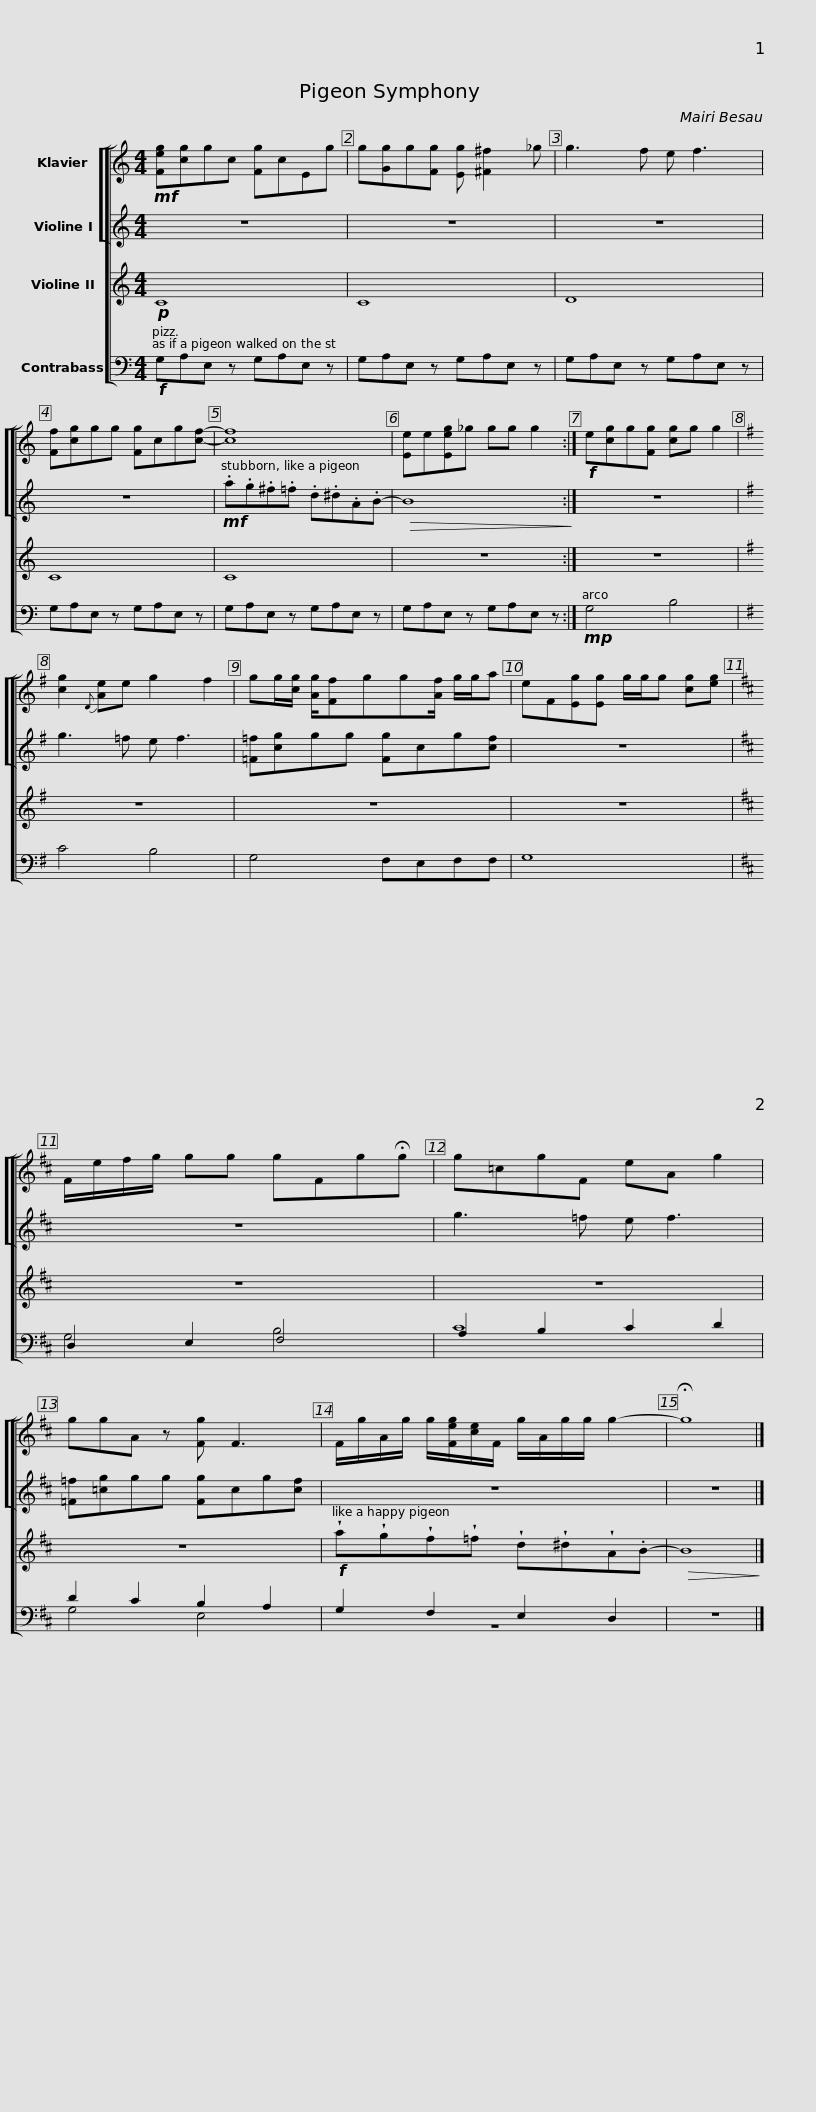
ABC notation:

X:1
%%score [ [ 1 2 ] 3 ( 4 5 ) ]
L:1/8
M:4/4
I:linebreak $
K:C
V:1 treble
V:2 treble
V:3 treble
V:4 bass transpose=-12
V:5 bass transpose="-12 "
V:1
!mf! [Feg][cg]gc [Fg]cEg | g[Gg]g[Fg] [Eg] [^F^f]2 _g | g3 f e f3 | [Ff][cg]gg [Fg]cg[cf]- |$ [cf]8 | %5
 [Ee]e[Eeg]_g gg g2 :|!f! e[cg]g[Fg] [cg]g g2 |[K:G] [cg]2{D} [Ae]e g2 f2 |$ gg/[cg]/ [Ag]/[Ff]gg[Af]/ g/g/a | eF[Eg][Eg] g/g/g [cg][eg] | %10
[K:D] F/e/f/g/ gg gFg!fermata!g | g=cgF eA g2 |$ ggA z [Fg] F3 | F/g/A/g/ g/[Feg]/[ce]/F/ g/A/g/g/ g2- | !fermata!g8 |] %15
V:2
 z8 | z8 | z8 | z8 |$!mf! .a.g.^f.=f .d.^d.A.B- | %5
!>(! B8!>)! :| z8 |[K:G] g3 =f e f3 |$ [=F=f][cg]gg [Fg]cg[cf] | z8 | %10
[K:D] z8 | g3 =f e f3 |$ [=F=f][=cg]gg [Fg]cg[cf] | z8 | z8 |] %15
V:3
!p! C8 | C8 | D8 | C8 |$ C8 | %5
 z8 :| z8 |[K:G] z8 |$ z8 | z8 | %10
[K:D] z8 | z8 |$ z8 |!f! !wedge!a!wedge!g!wedge!f!wedge!=f !wedge!d!wedge!^d!wedge!A.B- |!>(! B8!>)! |] %15
V:4
!f! G,A,E, z G,A,E, z | G,A,E, z G,A,E, z | G,A,E, z G,A,E, z | G,A,E, z G,A,E, z |$ G,A,E, z G,A,E, z | %5
 G,A,E, z G,A,E, z :|!mp! G,4 B,4 |[K:G] C4 B,4 |$ G,4 F,E,F,F, | G,8 | %10
[K:D] D,2 E,2 F,4 | A,2 B,2 C2 D2 |$ D2 C2 B,2 A,2 | G,2 F,2 E,2 D,2 | z8 |] %15
V:5
 x8 | x8 | x8 | x8 |$ x8 | %5
 x8 :| x8 |[K:G] x8 |$ x8 | x8 | %10
[K:D] G,4 B,4 | C8 |$ G,4 E,4 | z8 | x8 |] %15
